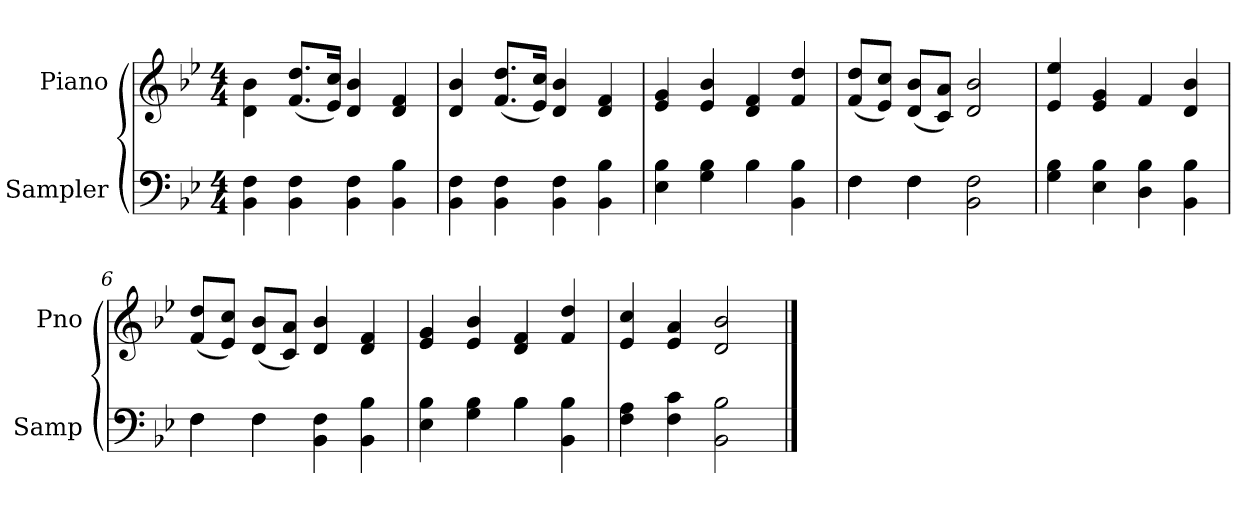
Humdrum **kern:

**kern	**kern
*part2	*part1
*staff2	*staff1
*I"Sampler	*I"Piano
*I'Samp	*I'Pno
*clefF4	*clefG2
*k[b-e-]	*k[b-e-]
*B-:	*B-:
*M4/4	*M4/4
=1	=1
4BB- 4F	4d\ 4b-\
4BB- 4F	(8.f/ 8.dd/L
.	16e-/ 16cc/Jk)
4BB- 4F	4d 4b-
4BB- 4B-	4d 4f
=2	=2
4BB- 4F	4d 4b-
4BB- 4F	(8.f/ 8.dd/L
.	16e-/ 16cc/Jk)
4BB- 4F	4d 4b-
4BB- 4B-	4d 4f
=3	=3
4E- 4B-	4e- 4g
4G 4B-	4e- 4b-
4B-	4d 4f
4BB- 4B-	4f 4dd
=4	=4
*^	*
4F\	4F	(8f/ 8dd/L
.	.	8e-/ 8cc/J)
4F\	4F	(8d/ 8b-/L
.	.	8c/ 8a/J)
2BB- 2F	2ryy	2d 2b-
*v	*v	*
=5	=5
4G 4B-	4e- 4ee-
4E- 4B-	4e- 4g
4D 4B-	4f
4BB- 4B-	4d 4b-
=6	=6
*^	*
4F\	4F	(8f/ 8dd/L
.	.	8e-/ 8cc/J)
4F\	4F	(8d/ 8b-/L
.	.	8c/ 8a/J)
4BB- 4F	2ryy	4d 4b-
4BB- 4B-	.	4d 4f
=7	=7	=7
4E- 4B-	2ryy	4e- 4g
4G 4B-	.	4e- 4b-
4B-\	4B-	4d 4f
4BB- 4B-	4ryy	4f 4dd
*v	*v	*
=8	=8
4F 4A	4e- 4cc
4F 4c	4e- 4a
2BB- 2B-	2d 2b-
==	==
*-	*-
